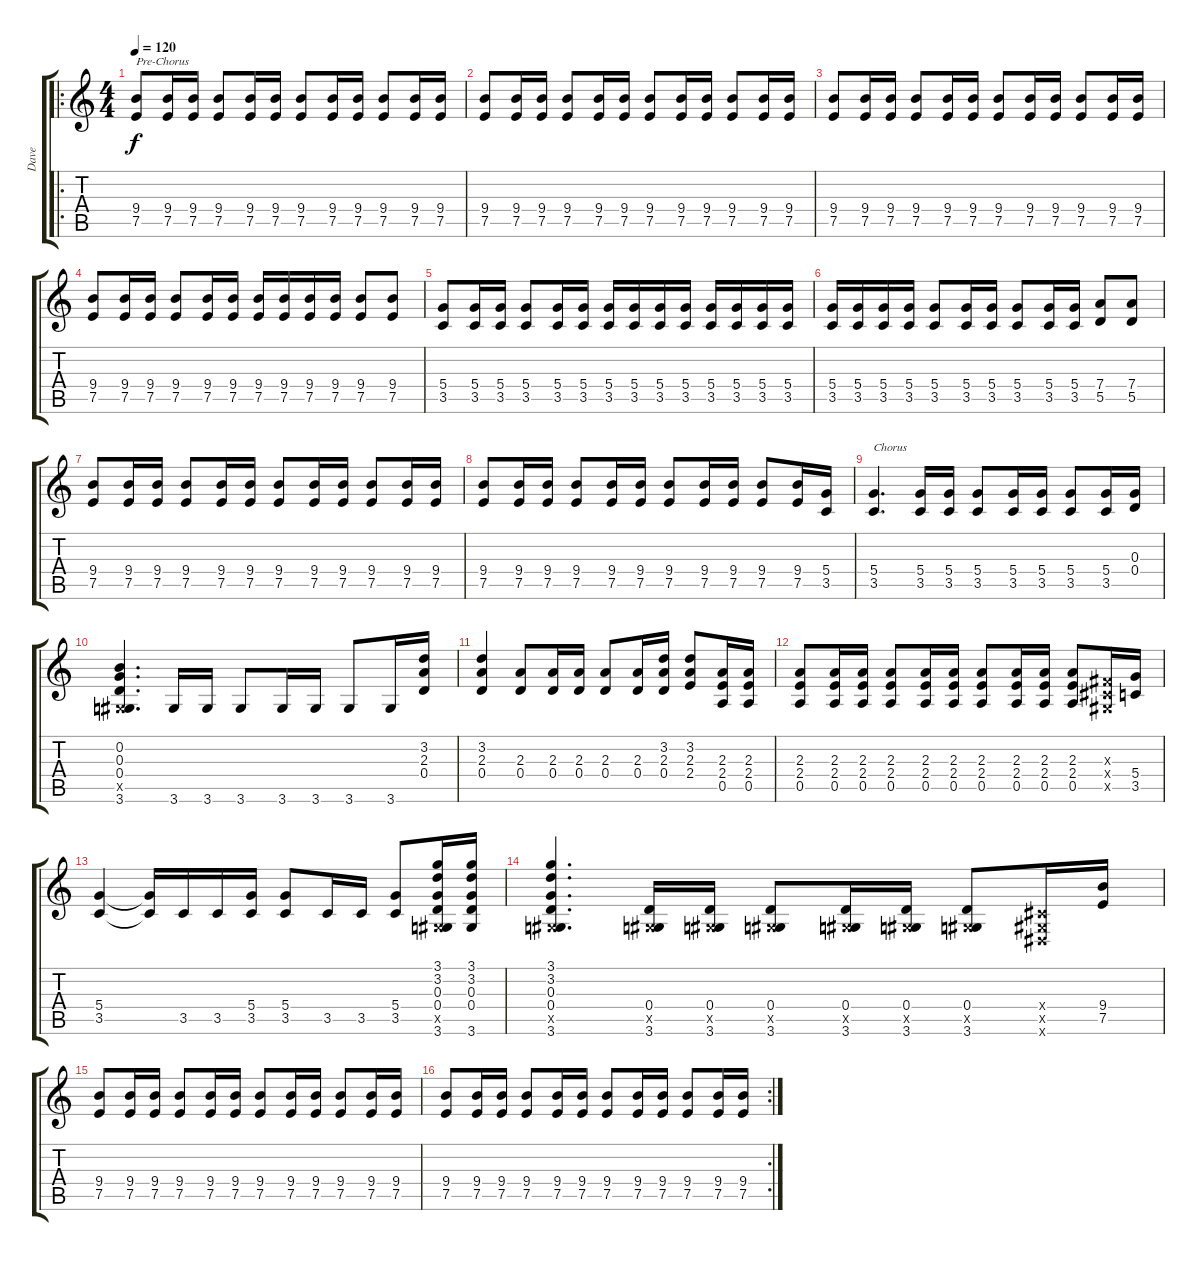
\track ("Dave " "Dave ") {instrument distortionguitar}
\staff {score tabs}
\tuning (E4 B3 G3 D3 A2 E2) {hide}
\ro
\ts (4 4)
\tempo 120
\clef g2
\ks c
(9.4 7.5).8{txt "Pre-Chorus" dy f} (9.4 7.5).16 (9.4 7.5).16 (9.4 7.5).8 (9.4 7.5).16 (9.4 7.5).16 (9.4 7.5).8 (9.4 7.5).16 (9.4 7.5).16 (9.4 7.5).8 (9.4 7.5).16 (9.4 7.5).16 |
(9.4 7.5).8 (9.4 7.5).16 (9.4 7.5).16 (9.4 7.5).8 (9.4 7.5).16 (9.4 7.5).16 (9.4 7.5).8 (9.4 7.5).16 (9.4 7.5).16 (9.4 7.5).8 (9.4 7.5).16 (9.4 7.5).16 |
(9.4 7.5).8 (9.4 7.5).16 (9.4 7.5).16 (9.4 7.5).8 (9.4 7.5).16 (9.4 7.5).16 (9.4 7.5).8 (9.4 7.5).16 (9.4 7.5).16 (9.4 7.5).8 (9.4 7.5).16 (9.4 7.5).16 |
(9.4 7.5).8 (9.4 7.5).16 (9.4 7.5).16 (9.4 7.5).8 (9.4 7.5).16 (9.4 7.5).16 (9.4 7.5).16 (9.4 7.5).16 (9.4 7.5).16 (9.4 7.5).16 (9.4 7.5).8 (9.4 7.5).8 |
(5.4 3.5).8 (5.4 3.5).16 (5.4 3.5).16 (5.4 3.5).8 (5.4 3.5).16 (5.4 3.5).16 (5.4 3.5).16 (5.4 3.5).16 (5.4 3.5).16 (5.4 3.5).16 (5.4 3.5).16 (5.4 3.5).16 (5.4 3.5).16 (5.4 3.5).16 |
(5.4 3.5).16 (5.4 3.5).16 (5.4 3.5).16 (5.4 3.5).16 (5.4 3.5).8 (5.4 3.5).16 (5.4 3.5).16 (5.4 3.5).8 (5.4 3.5).16 (5.4 3.5).16 (7.4 5.5).8 (7.4 5.5).8 |
(9.4 7.5).8 (9.4 7.5).16 (9.4 7.5).16 (9.4 7.5).8 (9.4 7.5).16 (9.4 7.5).16 (9.4 7.5).8 (9.4 7.5).16 (9.4 7.5).16 (9.4 7.5).8 (9.4 7.5).16 (9.4 7.5).16 |
(9.4 7.5).8 (9.4 7.5).16 (9.4 7.5).16 (9.4 7.5).8 (9.4 7.5).16 (9.4 7.5).16 (9.4 7.5).8 (9.4 7.5).16 (9.4 7.5).16 (9.4 7.5).8 (9.4 7.5).16 (5.4 3.5).16 |
(5.4 3.5).4{d txt "Chorus"} (5.4 3.5).16 (5.4 3.5).16 (5.4 3.5).8 (5.4 3.5).16 (5.4 3.5).16 (5.4 3.5).8 (5.4 3.5).16 (0.3 0.4).16 |
(0.2 0.3 0.4 -1.5{x} 3.6).4{d} 3.6.16 3.6.16 3.6.8 3.6.16 3.6.16 3.6.8 3.6.16 (3.2 2.3 0.4).16 |
(3.2 2.3 0.4).4 (2.3 0.4).8 (2.3 0.4).16 (2.3 0.4).16 (2.3 0.4).8 (2.3 0.4).16 (3.2 2.3 0.4).16 (3.2 2.3 2.4).8 (2.3 2.4 0.5).16 (2.3 2.4 0.5).16 |
(2.3 2.4 0.5).8 (2.3 2.4 0.5).16 (2.3 2.4 0.5).16 (2.3 2.4 0.5).8 (2.3 2.4 0.5).16 (2.3 2.4 0.5).16 (2.3 2.4 0.5).8 (2.3 2.4 0.5).16 (2.3 2.4 0.5).16 (2.3 2.4 0.5).8 (-1.3{x} -1.4{x} -1.5{x}).16 (5.4 3.5).16 |
(5.4 3.5).4 (5.4{t} 3.5{t}).16 3.5.16 3.5.16 (5.4 3.5).16 (5.4 3.5).8 3.5.16 3.5.16 (5.4 3.5).8 (3.1 3.2 0.3 0.4 -1.5{x} 3.6).16 (3.1 3.2 0.3 0.4 3.6).16 |
(3.1 3.2 0.3 0.4 -1.5{x} 3.6).4{d} (0.4 -1.5{x} 3.6).16 (0.4 -1.5{x} 3.6).16 (0.4 -1.5{x} 3.6).8 (0.4 -1.5{x} 3.6).16 (0.4 -1.5{x} 3.6).16 (0.4 -1.5{x} 3.6).8 (-1.4{x} -1.5{x} -1.6{x}).16 (9.4 7.5).16 |
(9.4 7.5).8 (9.4 7.5).16 (9.4 7.5).16 (9.4 7.5).8 (9.4 7.5).16 (9.4 7.5).16 (9.4 7.5).8 (9.4 7.5).16 (9.4 7.5).16 (9.4 7.5).8 (9.4 7.5).16 (9.4 7.5).16 |
\rc 2
(9.4 7.5).8 (9.4 7.5).16 (9.4 7.5).16 (9.4 7.5).8 (9.4 7.5).16 (9.4 7.5).16 (9.4 7.5).8 (9.4 7.5).16 (9.4 7.5).16 (9.4 7.5).8 (9.4 7.5).16 (9.4 7.5).16
